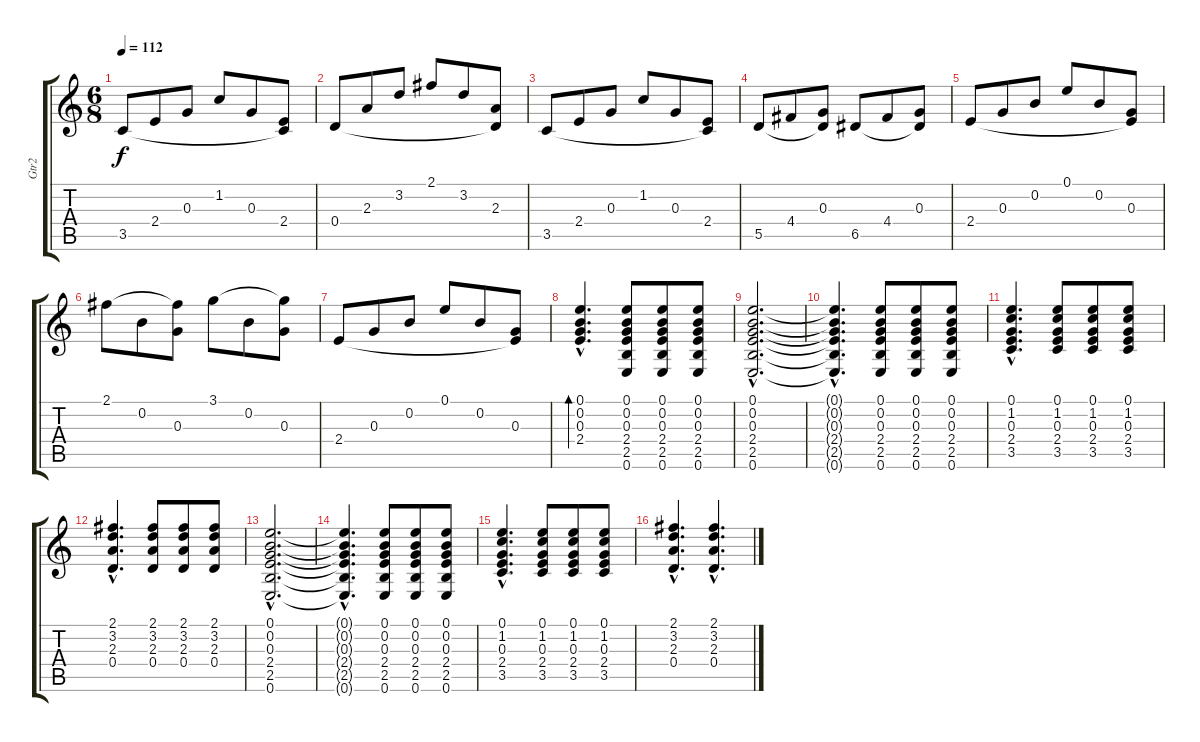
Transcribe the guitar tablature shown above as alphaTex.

\track ("Gtr2" "Gtr2") {instrument acousticguitarsteel}
\staff {score tabs}
\tuning (E4 B3 G3 D3 A2 E2) {hide}
\ts (6 8)
\tempo 112
\clef g2
\ks c
3.5.8{dy f} 2.4.8 0.3.8 1.2.8 0.3.8 (2.4 3.5{t}).8 |
0.4.8 2.3.8 3.2.8 2.1.8 3.2.8 (2.3 0.4{t}).8 |
3.5.8 2.4.8 0.3.8 1.2.8 0.3.8 (2.4 3.5{t}).8 |
5.5.8 4.4.8 (0.3 5.5{t}).8 6.5.8 4.4.8 (0.3 6.5{t}).8 |
2.4.8 0.3.8 0.2.8 0.1.8 0.2.8 (0.3 2.4{t}).8 |
2.1.8 0.2.8 (2.1{t} 0.3).8 3.1.8 0.2.8 (3.1{t} 0.3).8 |
2.4.8 0.3.8 0.2.8 0.1.8 0.2.8 (0.3 2.4{t}).8 |
(0.1{hac} 0.2{hac} 0.3{hac} 2.4{hac}).4{d bd 240} (0.1 0.2 0.3 2.4 2.5 0.6).8 (0.1 0.2 0.3 2.4 2.5 0.6).8 (0.1 0.2 0.3 2.4 2.5 0.6).8 |
(0.1{hac} 0.2{hac} 0.3{hac} 2.4{hac} 2.5{hac} 0.6{hac}).2{d} |
(0.1{hac t} 0.2{hac t} 0.3{hac t} 2.4{hac t} 2.5{hac t} 0.6{hac t}).4{d} (0.1 0.2 0.3 2.4 2.5 0.6).8 (0.1 0.2 0.3 2.4 2.5 0.6).8 (0.1 0.2 0.3 2.4 2.5 0.6).8 |
(0.1{hac} 1.2{hac} 0.3{hac} 2.4{hac} 3.5{hac}).4{d} (0.1 1.2 0.3 2.4 3.5).8 (0.1 1.2 0.3 2.4 3.5).8 (0.1 1.2 0.3 2.4 3.5).8 |
(2.1{hac} 3.2{hac} 2.3{hac} 0.4{hac}).4{d} (2.1 3.2 2.3 0.4).8 (2.1 3.2 2.3 0.4).8 (2.1 3.2 2.3 0.4).8 |
(0.1{hac} 0.2{hac} 0.3{hac} 2.4{hac} 2.5{hac} 0.6{hac}).2{d} |
(0.1{hac t} 0.2{hac t} 0.3{hac t} 2.4{hac t} 2.5{hac t} 0.6{hac t}).4{d} (0.1 0.2 0.3 2.4 2.5 0.6).8 (0.1 0.2 0.3 2.4 2.5 0.6).8 (0.1 0.2 0.3 2.4 2.5 0.6).8 |
(0.1{hac} 1.2{hac} 0.3{hac} 2.4{hac} 3.5{hac}).4{d} (0.1 1.2 0.3 2.4 3.5).8 (0.1 1.2 0.3 2.4 3.5).8 (0.1 1.2 0.3 2.4 3.5).8 |
(2.1{hac} 3.2{hac} 2.3{hac} 0.4{hac}).4{d} (2.1{hac} 3.2{hac} 2.3{hac} 0.4{ss hac}).4{d}
